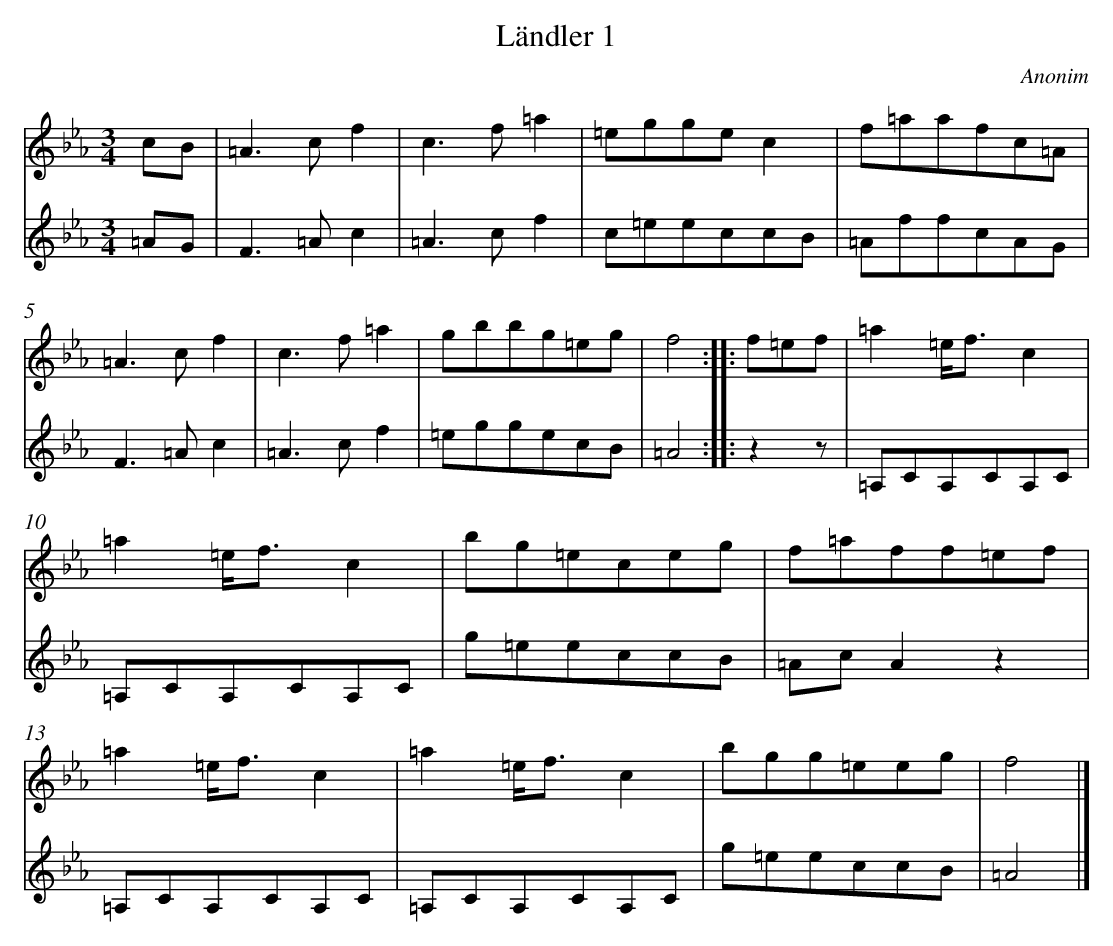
X:1
T: Ländler 1
C: Anonim
L: 1/8
M: 3/4
V: 1 clef=treble
V: 2 clef=treble
V: 3 clef=treble
V: 4 clef=treble
V: 5 clef=treble
K: Eb
[V:1] x2 [I:setbarnb 1]|
[V:2] cB |
[V:3] =AG |
[V:4] x2 |
[V:5] x2 |
[V:1] x6 |
[V:2] =A2>c2f2 |
[V:3] F2>=A2c2 |
[V:4] x6 |
[V:5] x6 |
[V:1] x6 |
[V:2] c2>f2=a2 |
[V:3] =A2>c2f2 |
[V:4] x6 |
[V:5] x6 |
[V:1] x6 |
[V:2] =eggec2 |
[V:3] c=eeccB |
[V:4] x6 |
[V:5] x6 |
[V:1] x6 |
[V:2] f=aafc=A |
[V:3] =AffcAG |
[V:4] x6 |
[V:5] x6 |
[V:1] x6 |
[V:2] =A2>c2f2 |
[V:3] F2>=A2c2 |
[V:4] x6 |
[V:5] x6 |
[V:1] x6 |
[V:2] c2>f2=a2 |
[V:3] =A2>c2f2 |
[V:4] x6 |
[V:5] x6 |
[V:1] x6 |
[V:2] gbbg=eg |
[V:3] =eggecB |
[V:4] x6 |
[V:5] x6 |
[V:1] x4 :||:
[V:2] f4 :||:
[V:3] =A4 :||:
[V:4] x4 :||:
[V:5] x4 :||:
[V:1] x3 [I:setbarnb 9]|
[V:2] f=ef |
[V:3] z2z |
[V:4] x3 |
[V:5] x3 |
[V:1] x6 |
[V:2] =a2=e<fc2 |
[V:3] =A,CA,CA,C |
[V:4] x6 |
[V:5] x6 |
[V:1] x6 |
[V:2] =a2=e<fc2 |
[V:3] =A,CA,CA,C |
[V:4] x6 |
[V:5] x6 |
[V:1] x6 |
[V:2] bg=eceg |
[V:3] g=eeccB |
[V:4] x6 |
[V:5] x6 |
[V:1] x6 |
[V:2] f=aff=ef |
[V:3] =AcA2z2 |
[V:4] x6 |
[V:5] x6 |
[V:1] x6 |
[V:2] =a2=e<fc2 |
[V:3] =A,CA,CA,C |
[V:4] x6 |
[V:5] x6 |
[V:1] x6 |
[V:2] =a2=e<fc2 |
[V:3] =A,CA,CA,C |
[V:4] x6 |
[V:5] x6 |
[V:1] x6 |
[V:2] bgg=eeg |
[V:3] g=eeccB |
[V:4] x6 |
[V:5] x6 |
[V:1] x4 |]
[V:2] f4 |]
[V:3] =A4 |]
[V:4] x4 |]
[V:5] x4 |]
